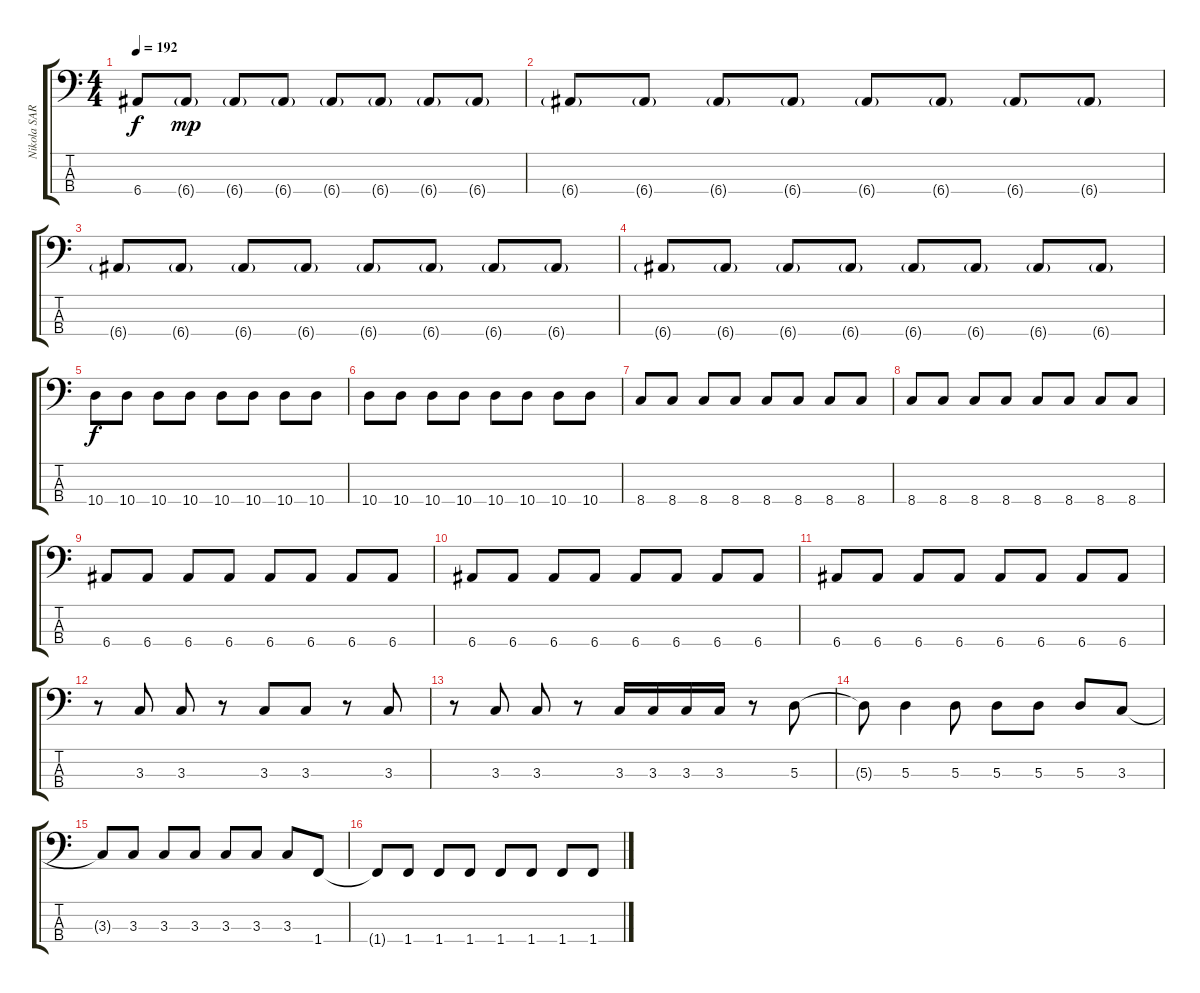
\track ("Nikola SARCEVIC" "Nikola SAR") {instrument electricbasspick}
\staff {score tabs}
\tuning (G2 D2 A1 E1) {hide}
\ts (4 4)
\tempo 192
\clef f4
\ks c
6.4.8{dy f} 6.4{g}.8{dy mp} 6.4{g}.8 6.4{g}.8 6.4{g}.8 6.4{g}.8 6.4{g}.8 6.4{g}.8 |
6.4{g}.8 6.4{g}.8 6.4{g}.8 6.4{g}.8 6.4{g}.8 6.4{g}.8 6.4{g}.8 6.4{g}.8 |
6.4{g}.8 6.4{g}.8 6.4{g}.8 6.4{g}.8 6.4{g}.8 6.4{g}.8 6.4{g}.8 6.4{g}.8 |
6.4{g}.8 6.4{g}.8 6.4{g}.8 6.4{g}.8 6.4{g}.8 6.4{g}.8 6.4{g}.8 6.4{g}.8 |
10.4.8{dy f} 10.4.8 10.4.8 10.4.8 10.4.8 10.4.8 10.4.8 10.4.8 |
10.4.8 10.4.8 10.4.8 10.4.8 10.4.8 10.4.8 10.4.8 10.4.8 |
8.4.8 8.4.8 8.4.8 8.4.8 8.4.8 8.4.8 8.4.8 8.4.8 |
8.4.8 8.4.8 8.4.8 8.4.8 8.4.8 8.4.8 8.4.8 8.4.8 |
6.4.8 6.4.8 6.4.8 6.4.8 6.4.8 6.4.8 6.4.8 6.4.8 |
6.4.8 6.4.8 6.4.8 6.4.8 6.4.8 6.4.8 6.4.8 6.4.8 |
6.4.8 6.4.8 6.4.8 6.4.8 6.4.8 6.4.8 6.4.8 6.4.8 |
r.8 3.3.8 3.3.8 r.8 3.3.8 3.3.8 r.8 3.3.8 |
r.8 3.3.8 3.3.8 r.8 3.3.16 3.3.16 3.3.16 3.3.16 r.8 5.3.8 |
5.3{t}.8 5.3.4 5.3.8 5.3.8 5.3.8 5.3.8 3.3.8 |
3.3{t}.8 3.3.8 3.3.8 3.3.8 3.3.8 3.3.8 3.3.8 1.4.8 |
1.4{t}.8 1.4.8 1.4.8 1.4.8 1.4.8 1.4.8 1.4.8 1.4.8
